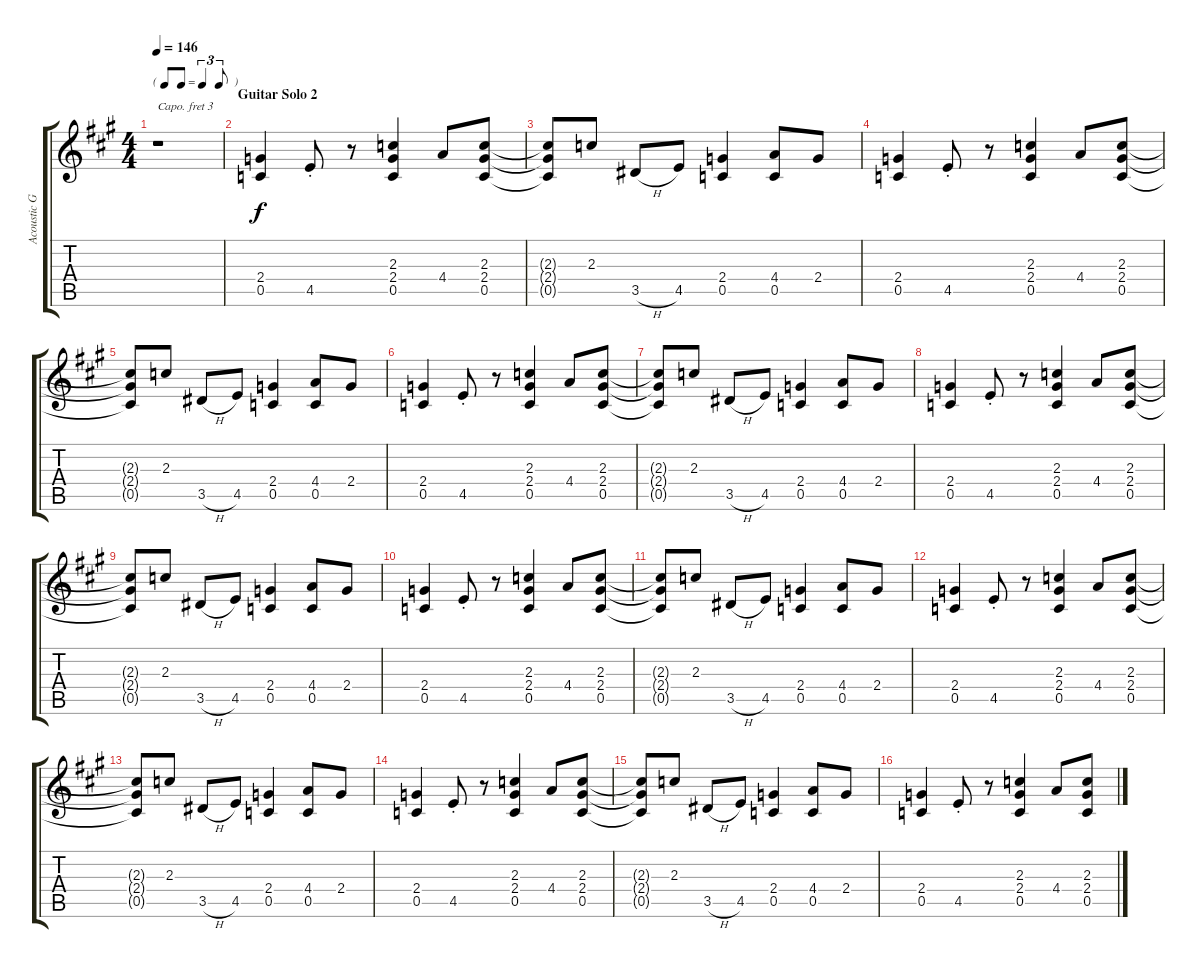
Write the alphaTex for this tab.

\track ("Acoustic Guitar" "Acoustic G") {instrument acousticguitarsteel}
\staff {score tabs}
\capo 3
\tuning (E4 B3 G3 D3 A2 E2) {hide}
\ts (4 4)
\tf triplet8th
\tempo 146
\clef g2
\ks a
r.1{dy f} |
\section ("" "Guitar Solo 2")
(2.4 0.5).4 4.5{st}.8 r.8 (2.3 2.4 0.5).4 4.4.8 (2.3 2.4 0.5).8 |
(2.3{t} 2.4{t} 0.5{t}).8 2.3.8 3.5{h}.8 4.5.8 (2.4 0.5).4 (4.4 0.5).8 2.4.8 |
(2.4 0.5).4 4.5{st}.8 r.8 (2.3 2.4 0.5).4 4.4.8 (2.3 2.4 0.5).8 |
(2.3{t} 2.4{t} 0.5{t}).8 2.3.8 3.5{h}.8 4.5.8 (2.4 0.5).4 (4.4 0.5).8 2.4.8 |
(2.4 0.5).4 4.5{st}.8 r.8 (2.3 2.4 0.5).4 4.4.8 (2.3 2.4 0.5).8 |
(2.3{t} 2.4{t} 0.5{t}).8 2.3.8 3.5{h}.8 4.5.8 (2.4 0.5).4 (4.4 0.5).8 2.4.8 |
(2.4 0.5).4 4.5{st}.8 r.8 (2.3 2.4 0.5).4 4.4.8 (2.3 2.4 0.5).8 |
(2.3{t} 2.4{t} 0.5{t}).8 2.3.8 3.5{h}.8 4.5.8 (2.4 0.5).4 (4.4 0.5).8 2.4.8 |
(2.4 0.5).4 4.5{st}.8 r.8 (2.3 2.4 0.5).4 4.4.8 (2.3 2.4 0.5).8 |
(2.3{t} 2.4{t} 0.5{t}).8 2.3.8 3.5{h}.8 4.5.8 (2.4 0.5).4 (4.4 0.5).8 2.4.8 |
(2.4 0.5).4 4.5{st}.8 r.8 (2.3 2.4 0.5).4 4.4.8 (2.3 2.4 0.5).8 |
(2.3{t} 2.4{t} 0.5{t}).8 2.3.8 3.5{h}.8 4.5.8 (2.4 0.5).4 (4.4 0.5).8 2.4.8 |
(2.4 0.5).4 4.5{st}.8 r.8 (2.3 2.4 0.5).4 4.4.8 (2.3 2.4 0.5).8 |
(2.3{t} 2.4{t} 0.5{t}).8 2.3.8 3.5{h}.8 4.5.8 (2.4 0.5).4 (4.4 0.5).8 2.4.8 |
(2.4 0.5).4 4.5{st}.8 r.8 (2.3 2.4 0.5).4 4.4.8 (2.3 2.4 0.5).8
